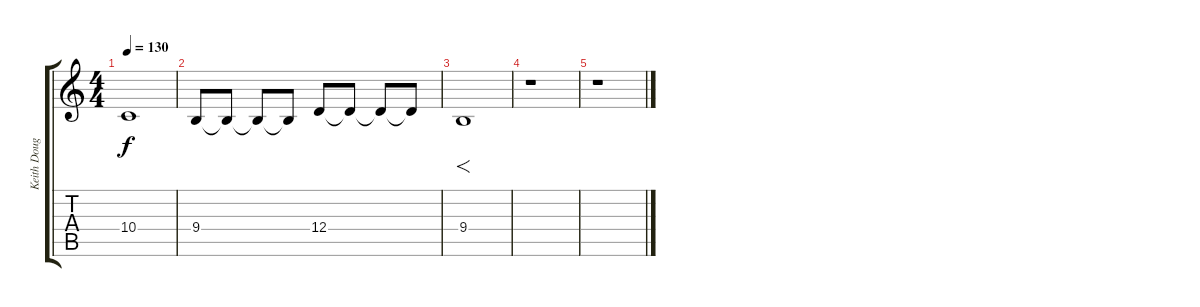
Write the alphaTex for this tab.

\track ("Keith Douglas" "Keith Doug") {instrument altosax}
\staff {score tabs}
\tuning (E4 B3 G3 D3 A2 E2) {hide}
\ts (4 4)
\tempo 130
\clef g2
\ks c
10.4.1{dy f} |
9.4.8 9.4{t}.8 9.4{t}.8 9.4{t}.8 12.4.8 12.4{t}.8 12.4{t}.8 12.4{t}.8 |
9.4.1{f} |
r.1 |
r.1
